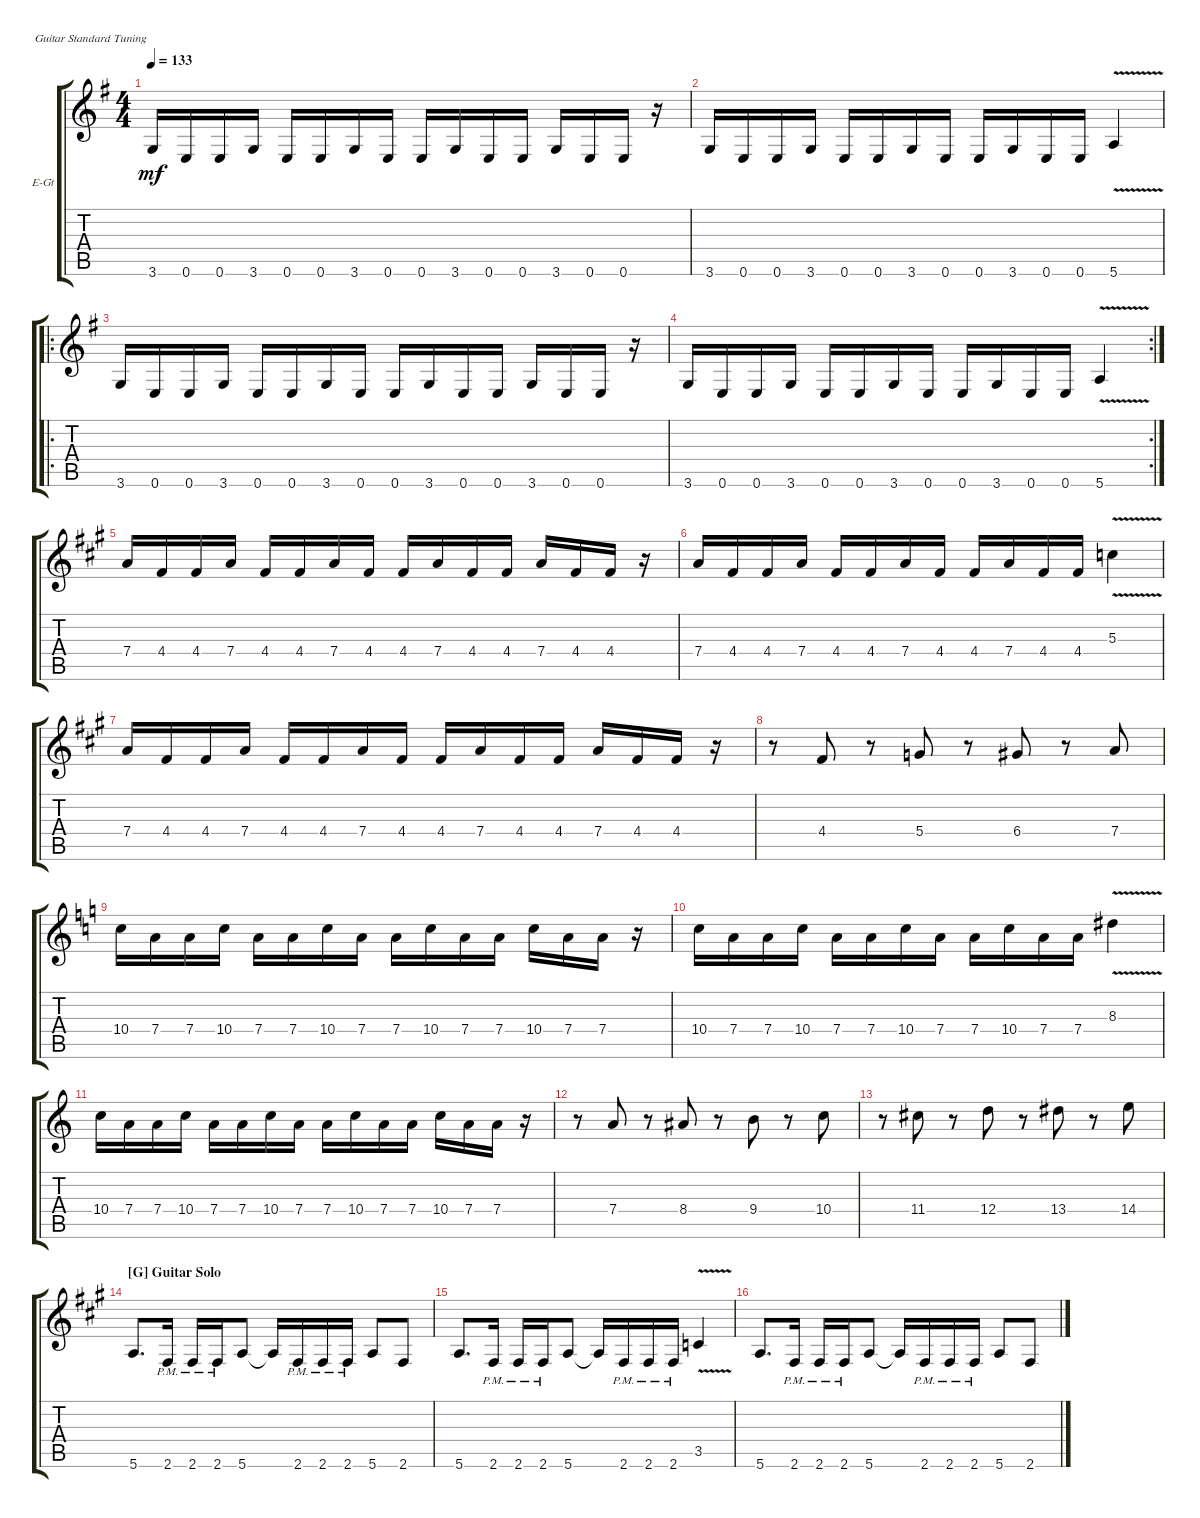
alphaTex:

\bracketExtendMode groupsimilarinstruments
\firstSystemTrackNameOrientation horizontal
\otherSystemsTrackNameOrientation horizontal
\track ("Gtr 1" "E-Gt") {instrument acousticgrandpiano}
\staff {score tabs}
\tuning (E4 B3 G3 D3 A2 E2)
\displaytranspose 12
\ts (4 4)
\tempo 133
\clef g2
\ks g
3.6.16{dy mf} 0.6.16 0.6.16 3.6.16 0.6.16 0.6.16 3.6.16 0.6.16 0.6.16 3.6.16 0.6.16 0.6.16 3.6.16 0.6.16 0.6.16 r.16 |
3.6.16 0.6.16 0.6.16 3.6.16 0.6.16 0.6.16 3.6.16 0.6.16 0.6.16 3.6.16 0.6.16 0.6.16 5.6{v}.4 |
\ro
3.6.16 0.6.16 0.6.16 3.6.16 0.6.16 0.6.16 3.6.16 0.6.16 0.6.16 3.6.16 0.6.16 0.6.16 3.6.16 0.6.16 0.6.16 r.16 |
\rc 2
3.6.16 0.6.16 0.6.16 3.6.16 0.6.16 0.6.16 3.6.16 0.6.16 0.6.16 3.6.16 0.6.16 0.6.16 5.6{v}.4 |
\ks a
7.4.16 4.4.16 4.4.16 7.4.16 4.4.16 4.4.16 7.4.16 4.4.16 4.4.16 7.4.16 4.4.16 4.4.16 7.4.16 4.4.16 4.4.16 r.16 |
7.4.16 4.4.16 4.4.16 7.4.16 4.4.16 4.4.16 7.4.16 4.4.16 4.4.16 7.4.16 4.4.16 4.4.16 5.3{v}.4 |
7.4.16 4.4.16 4.4.16 7.4.16 4.4.16 4.4.16 7.4.16 4.4.16 4.4.16 7.4.16 4.4.16 4.4.16 7.4.16 4.4.16 4.4.16 r.16 |
r.8 4.4.8 r.8 5.4.8 r.8 6.4.8 r.8 7.4.8 |
\ks c
10.4.16 7.4.16 7.4.16 10.4.16 7.4.16 7.4.16 10.4.16 7.4.16 7.4.16 10.4.16 7.4.16 7.4.16 10.4.16 7.4.16 7.4.16 r.16 |
10.4.16 7.4.16 7.4.16 10.4.16 7.4.16 7.4.16 10.4.16 7.4.16 7.4.16 10.4.16 7.4.16 7.4.16 8.3{v}.4 |
10.4.16 7.4.16 7.4.16 10.4.16 7.4.16 7.4.16 10.4.16 7.4.16 7.4.16 10.4.16 7.4.16 7.4.16 10.4.16 7.4.16 7.4.16 r.16 |
r.8 7.4.8 r.8 8.4.8 r.8 9.4.8 r.8 10.4.8 |
r.8 11.4.8 r.8 12.4.8 r.8 13.4.8 r.8 14.4.8 |
\section ("G" "Guitar Solo")
\ks a
5.6.8{d} 2.6{pm}.16 2.6{pm}.16 2.6{pm}.16 5.6.8 5.6{t}.16 2.6{pm}.16 2.6{pm}.16 2.6{pm}.16 5.6.8 2.6.8 |
5.6.8{d} 2.6{pm}.16 2.6{pm}.16 2.6{pm}.16 5.6.8 5.6{t}.16 2.6{pm}.16 2.6{pm}.16 2.6{pm}.16 3.5{v}.4 |
5.6.8{d} 2.6{pm}.16 2.6{pm}.16 2.6{pm}.16 5.6.8 5.6{t}.16 2.6{pm}.16 2.6{pm}.16 2.6{pm}.16 5.6.8 2.6.8
